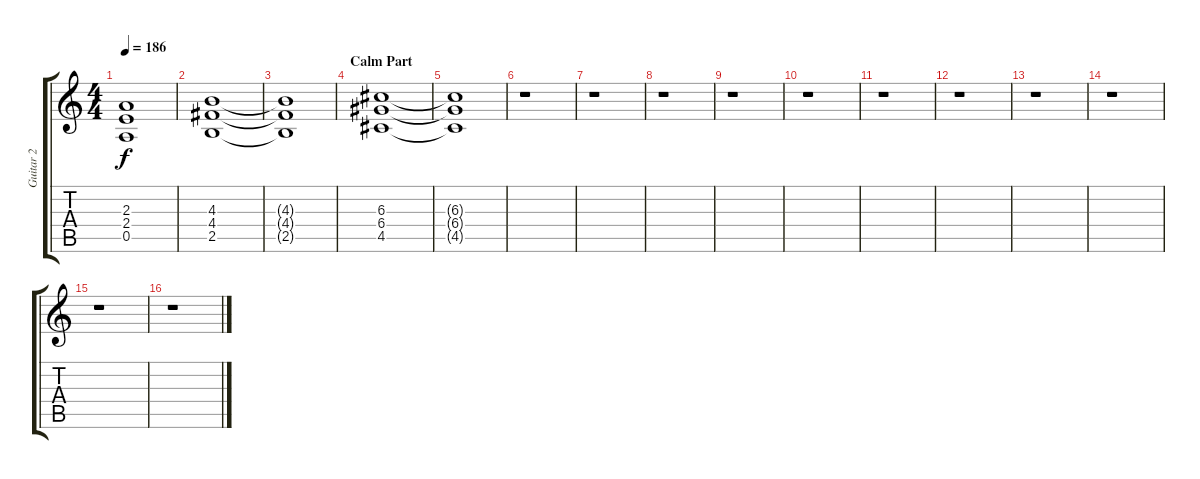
\track ("Guitar 2" "Guitar 2") {instrument distortionguitar}
\staff {score tabs}
\tuning (E4 B3 G3 D3 A2 E2) {hide}
\ts (4 4)
\tempo 186
\clef g2
\ks c
(2.3 2.4 0.5).1{dy f} |
(4.3 4.4 2.5).1 |
(4.3{t} 4.4{t} 2.5{t}).1 |
\section ("" "Calm Part")
(6.3 6.4 4.5).1{volume 0} |
(6.3{t} 6.4{t} 4.5{t}).1 |
r.1 |
r.1 |
r.1 |
r.1 |
r.1 |
r.1 |
\section ("" "")
r.1 |
r.1 |
r.1 |
r.1 |
r.1
